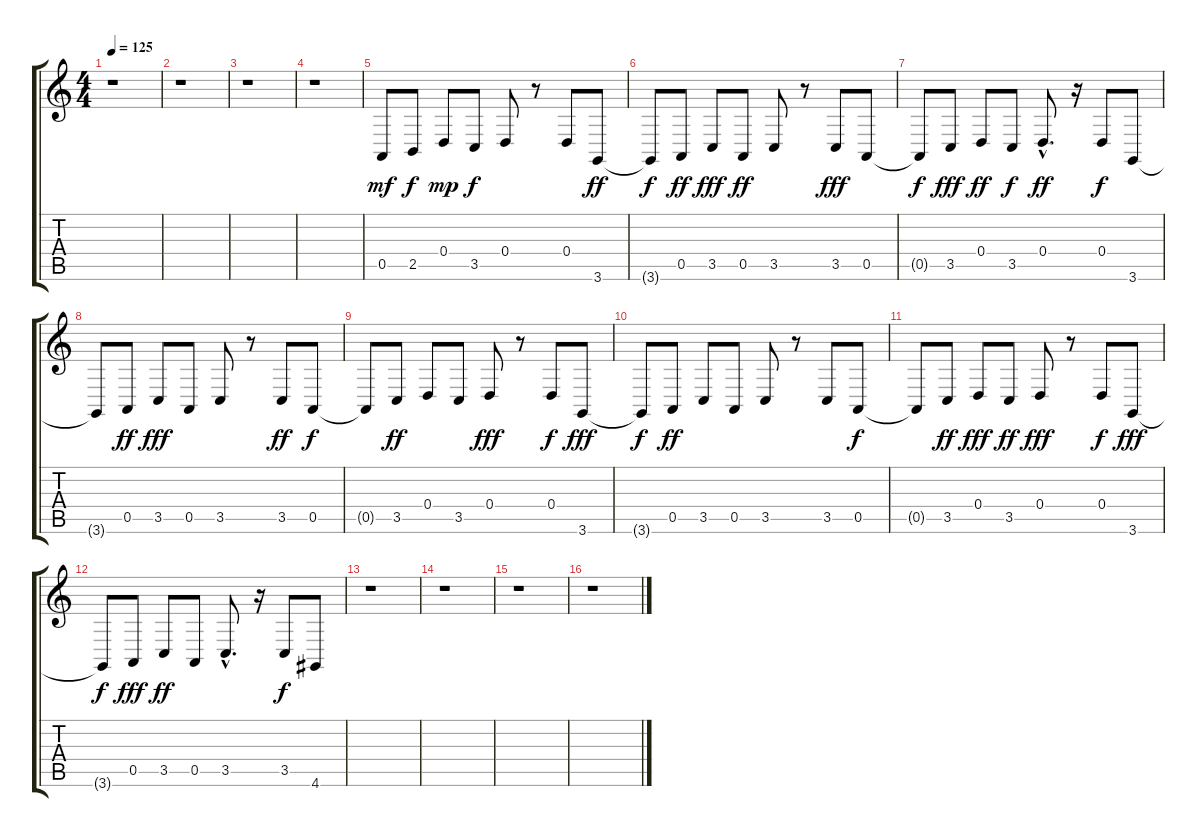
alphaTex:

\track "" {instrument synthbrass1}
\staff {score tabs}
\tuning (E4 B3 G3 D3 A2 E2) {hide}
\ts (4 4)
\tempo 125
\clef g2
\ks c
r.1{dy mf} |
r.1 |
r.1 |
r.1 |
0.5.8 2.5.8{dy f} 0.4.8{dy mp} 3.5.8{dy f} 0.4.8 r.8 0.4.8 3.6.8{dy ff} |
3.6{t}.8{dy f} 0.5.8{dy ff} 3.5.8{dy fff} 0.5.8{dy ff} 3.5.8 r.8 3.5.8{dy fff} 0.5.8 |
0.5{t}.8{dy f} 3.5.8{dy fff} 0.4.8{dy ff} 3.5.8{dy f} 0.4{hac}.8{d dy ff} r.16 0.4.8{dy f} 3.6.8 |
3.6{t}.8 0.5.8{dy ff} 3.5.8{dy fff} 0.5.8 3.5.8 r.8 3.5.8{dy ff} 0.5.8{dy f} |
0.5{t}.8 3.5.8{dy ff} 0.4.8 3.5.8 0.4.8{dy fff} r.8 0.4.8{dy f} 3.6.8{dy fff} |
3.6{t}.8{dy f} 0.5.8{dy ff} 3.5.8 0.5.8 3.5.8 r.8 3.5.8 0.5.8{dy f} |
0.5{t}.8 3.5.8{dy ff} 0.4.8{dy fff} 3.5.8{dy ff} 0.4.8{dy fff} r.8 0.4.8{dy f} 3.6.8{dy fff} |
3.6{t}.8{dy f} 0.5.8{dy fff} 3.5.8{dy ff} 0.5.8 3.5{hac}.8{d} r.16 3.5.8{dy f} 4.6.8 |
r.1 |
r.1 |
r.1 |
r.1
